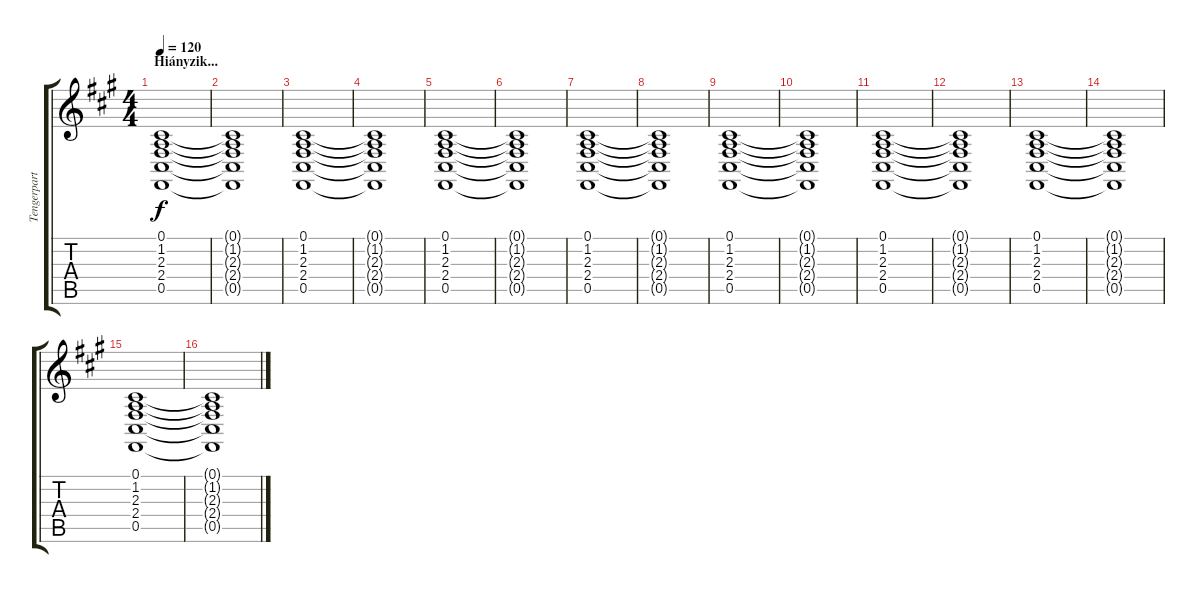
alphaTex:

\track ("Tengerpart" "Tengerpart") {instrument seashore}
\staff {score tabs}
\tuning (Db4 Ab3 E3 B2 Gb2 Db2) {hide}
\ts (4 4)
\section ("" "Hiányzik...")
\tempo 120
\clef g2
\ks a
(0.1 1.2 2.3 2.4 0.5).1{dy f} |
(0.1{t} 1.2{t} 2.3{t} 2.4{t} 0.5{t}).1 |
(0.1 1.2 2.3 2.4 0.5).1 |
(0.1{t} 1.2{t} 2.3{t} 2.4{t} 0.5{t}).1 |
(0.1 1.2 2.3 2.4 0.5).1 |
(0.1{t} 1.2{t} 2.3{t} 2.4{t} 0.5{t}).1 |
(0.1 1.2 2.3 2.4 0.5).1 |
(0.1{t} 1.2{t} 2.3{t} 2.4{t} 0.5{t}).1 |
(0.1 1.2 2.3 2.4 0.5).1 |
(0.1{t} 1.2{t} 2.3{t} 2.4{t} 0.5{t}).1 |
(0.1 1.2 2.3 2.4 0.5).1 |
(0.1{t} 1.2{t} 2.3{t} 2.4{t} 0.5{t}).1 |
(0.1 1.2 2.3 2.4 0.5).1 |
(0.1{t} 1.2{t} 2.3{t} 2.4{t} 0.5{t}).1 |
(0.1 1.2 2.3 2.4 0.5).1 |
(0.1{t} 1.2{t} 2.3{t} 2.4{t} 0.5{t}).1
